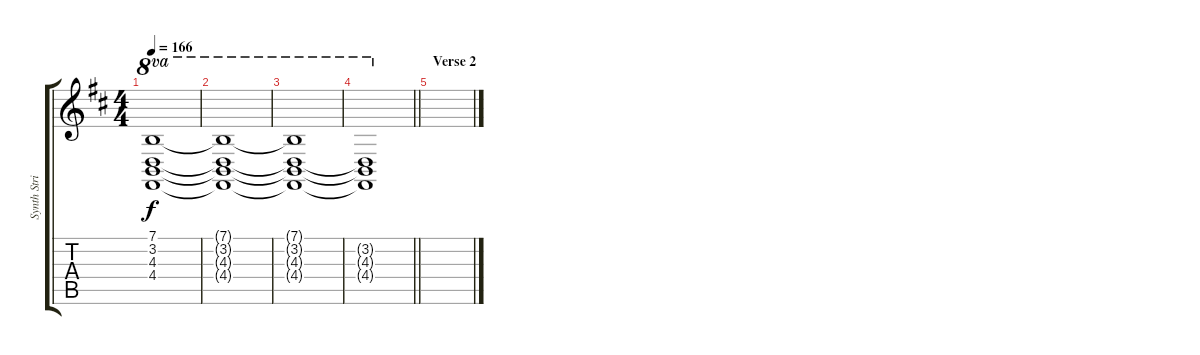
\track ("Synth Strings" "Synth Stri") {instrument pad7halo}
\staff {score tabs}
\tuning (E4 B3 G3 D3 A2 E2) {hide}
\ts (4 4)
\tempo 166
\clef g2
\ks d
(7.1 3.2 4.3 4.4).1{ot 8va dy f} |
(7.1{t} 3.2{t} 4.3{t} 4.4{t}).1{ot 8va} |
(7.1{t} 3.2{t} 4.3{t} 4.4{t}).1{ot 8va} |
\barLineRight lightlight
(3.2{t} 4.3{t} 4.4{t}).1{ot 8va} |
\section ("" "Verse 2")
